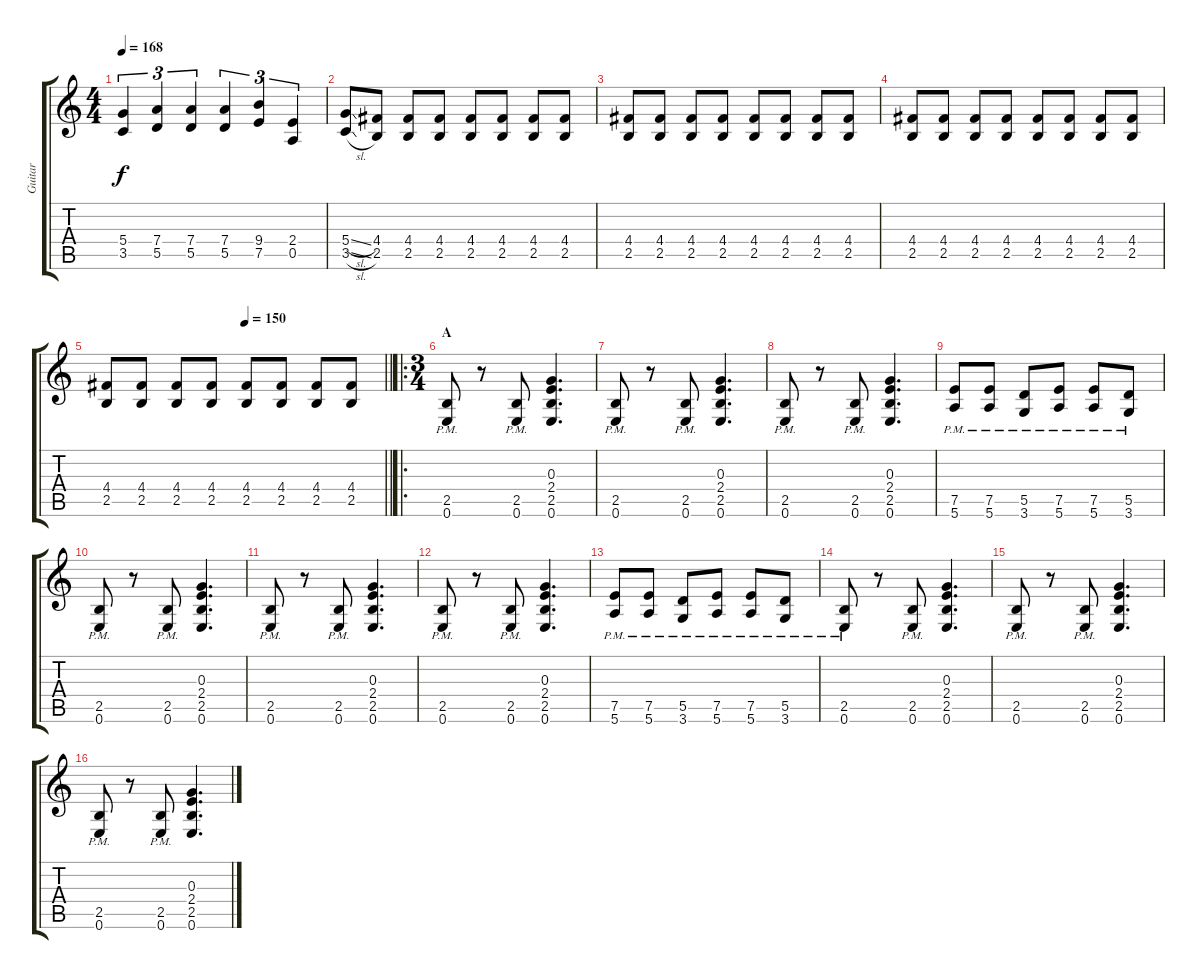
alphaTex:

\track ("Guitar" "Guitar") {instrument distortionguitar}
\staff {score tabs}
\tuning (E4 B3 G3 D3 A2 E2) {hide}
\ts (4 4)
\tempo 168
\clef g2
\ks c
(5.4 3.5).4{tu (3 2) dy f} (7.4 5.5).4{tu (3 2)} (7.4 5.5).4{tu (3 2)} (7.4 5.5).4{tu (3 2)} (9.4 7.5).4{tu (3 2)} (2.4 0.5).4{tu (3 2)} |
(5.4{sl} 3.5{sl}).8 (4.4 2.5).8 (4.4 2.5).8 (4.4 2.5).8 (4.4 2.5).8 (4.4 2.5).8 (4.4 2.5).8 (4.4 2.5).8 |
(4.4 2.5).8 (4.4 2.5).8 (4.4 2.5).8 (4.4 2.5).8 (4.4 2.5).8 (4.4 2.5).8 (4.4 2.5).8 (4.4 2.5).8 |
(4.4 2.5).8 (4.4 2.5).8 (4.4 2.5).8 (4.4 2.5).8 (4.4 2.5).8 (4.4 2.5).8 (4.4 2.5).8 (4.4 2.5).8 |
\tempo (150 0.5)
\barLineRight lightlight
(4.4 2.5).8 (4.4 2.5).8 (4.4 2.5).8 (4.4 2.5).8 (4.4 2.5).8 (4.4 2.5).8 (4.4 2.5).8 (4.4 2.5).8 |
\ro
\ts (3 4)
\section ("" "A")
(2.5{pm} 0.6{pm}).8 r.8 (2.5{pm} 0.6{pm}).8 (0.3 2.4 2.5 0.6).4{d} |
(2.5{pm} 0.6{pm}).8 r.8 (2.5{pm} 0.6{pm}).8 (0.3 2.4 2.5 0.6).4{d} |
(2.5{pm} 0.6{pm}).8 r.8 (2.5{pm} 0.6{pm}).8 (0.3 2.4 2.5 0.6).4{d} |
(7.5{pm} 5.6{pm}).8 (7.5{pm} 5.6{pm}).8 (5.5{pm} 3.6{pm}).8 (7.5{pm} 5.6{pm}).8 (7.5{pm} 5.6{pm}).8 (5.5{pm} 3.6{pm}).8 |
(2.5{pm} 0.6{pm}).8 r.8 (2.5{pm} 0.6{pm}).8 (0.3 2.4 2.5 0.6).4{d} |
(2.5{pm} 0.6{pm}).8 r.8 (2.5{pm} 0.6{pm}).8 (0.3 2.4 2.5 0.6).4{d} |
(2.5{pm} 0.6{pm}).8 r.8 (2.5{pm} 0.6{pm}).8 (0.3 2.4 2.5 0.6).4{d} |
(7.5{pm} 5.6{pm}).8 (7.5{pm} 5.6{pm}).8 (5.5{pm} 3.6{pm}).8 (7.5{pm} 5.6{pm}).8 (7.5{pm} 5.6{pm}).8 (5.5{pm} 3.6{pm}).8 |
(2.5{pm} 0.6{pm}).8 r.8 (2.5{pm} 0.6{pm}).8 (0.3 2.4 2.5 0.6).4{d} |
(2.5{pm} 0.6{pm}).8 r.8 (2.5{pm} 0.6{pm}).8 (0.3 2.4 2.5 0.6).4{d} |
(2.5{pm} 0.6{pm}).8 r.8 (2.5{pm} 0.6{pm}).8 (0.3 2.4 2.5 0.6).4{d}
